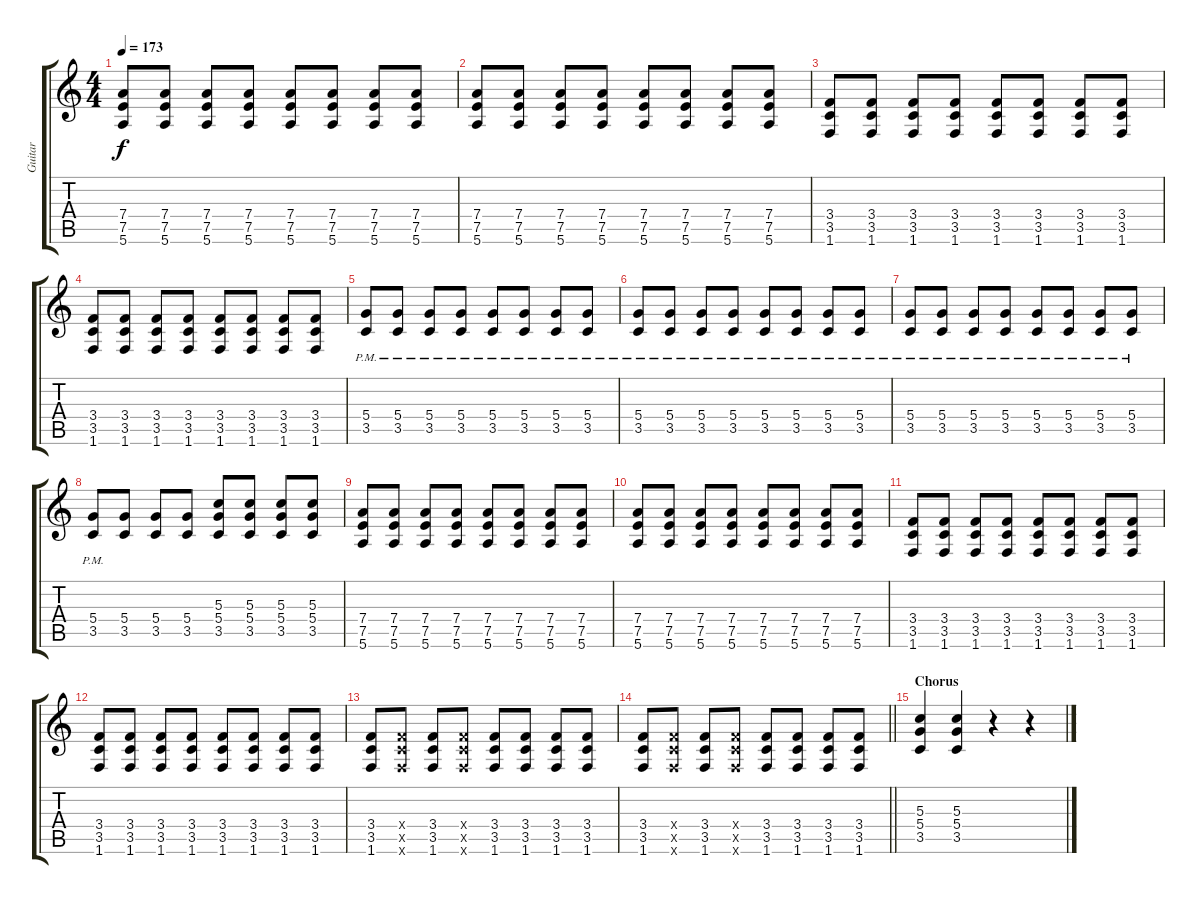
\track ("Guitar" "Guitar") {instrument distortionguitar}
\staff {score tabs}
\tuning (E4 B3 G3 D3 A2 E2) {hide}
\ts (4 4)
\tempo 173
\clef g2
\ks c
(7.4 7.5 5.6).8{dy f} (7.4 7.5 5.6).8 (7.4 7.5 5.6).8 (7.4 7.5 5.6).8 (7.4 7.5 5.6).8 (7.4 7.5 5.6).8 (7.4 7.5 5.6).8 (7.4 7.5 5.6).8 |
(7.4 7.5 5.6).8 (7.4 7.5 5.6).8 (7.4 7.5 5.6).8 (7.4 7.5 5.6).8 (7.4 7.5 5.6).8 (7.4 7.5 5.6).8 (7.4 7.5 5.6).8 (7.4 7.5 5.6).8 |
(3.4 3.5 1.6).8 (3.4 3.5 1.6).8 (3.4 3.5 1.6).8 (3.4 3.5 1.6).8 (3.4 3.5 1.6).8 (3.4 3.5 1.6).8 (3.4 3.5 1.6).8 (3.4 3.5 1.6).8 |
(3.4 3.5 1.6).8 (3.4 3.5 1.6).8 (3.4 3.5 1.6).8 (3.4 3.5 1.6).8 (3.4 3.5 1.6).8 (3.4 3.5 1.6).8 (3.4 3.5 1.6).8 (3.4 3.5 1.6).8 |
(5.4{pm} 3.5{pm}).8 (5.4{pm} 3.5{pm}).8 (5.4{pm} 3.5{pm}).8 (5.4{pm} 3.5{pm}).8 (5.4{pm} 3.5{pm}).8 (5.4{pm} 3.5{pm}).8 (5.4{pm} 3.5{pm}).8 (5.4{pm} 3.5{pm}).8 |
(5.4{pm} 3.5{pm}).8 (5.4{pm} 3.5{pm}).8 (5.4{pm} 3.5{pm}).8 (5.4{pm} 3.5{pm}).8 (5.4{pm} 3.5{pm}).8 (5.4{pm} 3.5{pm}).8 (5.4{pm} 3.5{pm}).8 (5.4{pm} 3.5{pm}).8 |
(5.4{pm} 3.5{pm}).8 (5.4{pm} 3.5{pm}).8 (5.4{pm} 3.5{pm}).8 (5.4{pm} 3.5{pm}).8 (5.4{pm} 3.5{pm}).8 (5.4{pm} 3.5{pm}).8 (5.4{pm} 3.5{pm}).8 (5.4{pm} 3.5{pm}).8 |
(5.4{pm} 3.5{pm}).8 (5.4 3.5).8 (5.4 3.5).8 (5.4 3.5).8 (5.3 5.4 3.5).8 (5.3 5.4 3.5).8 (5.3 5.4 3.5).8 (5.3 5.4 3.5).8 |
(7.4 7.5 5.6).8 (7.4 7.5 5.6).8 (7.4 7.5 5.6).8 (7.4 7.5 5.6).8 (7.4 7.5 5.6).8 (7.4 7.5 5.6).8 (7.4 7.5 5.6).8 (7.4 7.5 5.6).8 |
(7.4 7.5 5.6).8 (7.4 7.5 5.6).8 (7.4 7.5 5.6).8 (7.4 7.5 5.6).8 (7.4 7.5 5.6).8 (7.4 7.5 5.6).8 (7.4 7.5 5.6).8 (7.4 7.5 5.6).8 |
(3.4 3.5 1.6).8 (3.4 3.5 1.6).8 (3.4 3.5 1.6).8 (3.4 3.5 1.6).8 (3.4 3.5 1.6).8 (3.4 3.5 1.6).8 (3.4 3.5 1.6).8 (3.4 3.5 1.6).8 |
(3.4 3.5 1.6).8 (3.4 3.5 1.6).8 (3.4 3.5 1.6).8 (3.4 3.5 1.6).8 (3.4 3.5 1.6).8 (3.4 3.5 1.6).8 (3.4 3.5 1.6).8 (3.4 3.5 1.6).8 |
(3.4 3.5 1.6).8 (3.4{x} 3.5{x} 1.6{x}).8 (3.4 3.5 1.6).8 (3.4{x} 3.5{x} 1.6{x}).8 (3.4 3.5 1.6).8 (3.4 3.5 1.6).8 (3.4 3.5 1.6).8 (3.4 3.5 1.6).8 |
\barLineRight lightlight
(3.4 3.5 1.6).8 (3.4{x} 3.5{x} 1.6{x}).8 (3.4 3.5 1.6).8 (3.4{x} 3.5{x} 1.6{x}).8 (3.4 3.5 1.6).8 (3.4 3.5 1.6).8 (3.4 3.5 1.6).8 (3.4 3.5 1.6).8 |
\section ("" "Chorus")
(5.3 5.4 3.5).4 (5.3 5.4 3.5).4 r.4 r.4
